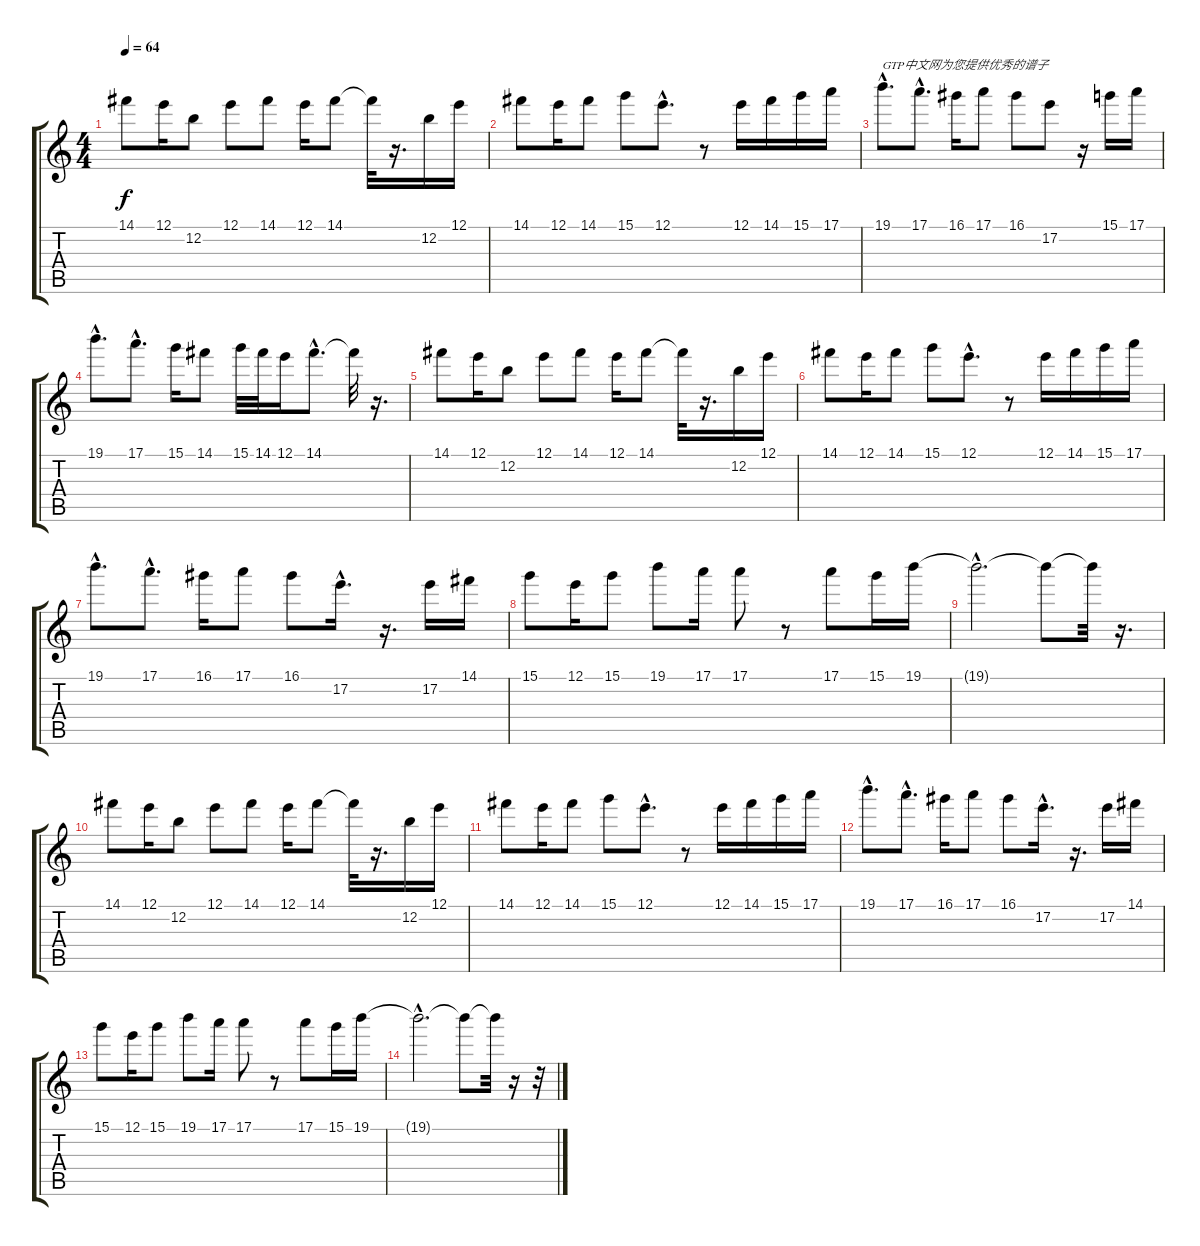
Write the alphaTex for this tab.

\track "" {instrument overdrivenguitar}
\staff {score tabs}
\tuning (E4 B3 G3 D3 A2 E2) {hide}
\ts (4 4)
\tempo 64
\clef g2
\ks c
14.1.8{dy f instrument overdrivenguitar} 12.1.16 12.2.8 12.1.8 14.1.8 12.1.16 14.1.8 14.1{t}.32 r.16{d} 12.2.16 12.1.16 |
14.1.8 12.1.16 14.1.8 15.1.8 12.1{hac}.8{d} r.8 12.1.16 14.1.16 15.1.16 17.1.16 |
19.1{hac}.8{d txt "GTP中文网为您提供优秀的谱子"} 17.1{hac}.8{d} 16.1.16 17.1.8 16.1.8 17.2.8 r.16 15.1.16 17.1.16 |
19.1{hac}.8{d} 17.1{hac}.8{d} 15.1.16 14.1.8 15.1.32 14.1.32 12.1.16 14.1{hac}.8{d} 14.1{t}.32 r.16{d} |
14.1.8 12.1.16 12.2.8 12.1.8 14.1.8 12.1.16 14.1.8 14.1{t}.32 r.16{d} 12.2.16 12.1.16 |
14.1.8 12.1.16 14.1.8 15.1.8 12.1{hac}.8{d} r.8 12.1.16 14.1.16 15.1.16 17.1.16 |
19.1{hac}.8{d} 17.1{hac}.8{d} 16.1.16 17.1.8 16.1.8 17.2{hac}.16{d} r.16{d} 17.2.16 14.1.16 |
15.1.8 12.1.16 15.1.8 19.1.8 17.1.16 17.1.8 r.8 17.1.8 15.1.16 19.1.16 |
19.1{hac t}.2{d} 19.1{t}.8 19.1{t}.32 r.16{d} |
14.1.8 12.1.16 12.2.8 12.1.8 14.1.8 12.1.16 14.1.8 14.1{t}.32 r.16{d} 12.2.16 12.1.16 |
14.1.8 12.1.16 14.1.8 15.1.8 12.1{hac}.8{d} r.8 12.1.16 14.1.16 15.1.16 17.1.16 |
19.1{hac}.8{d} 17.1{hac}.8{d} 16.1.16 17.1.8 16.1.8 17.2{hac}.16{d} r.16{d} 17.2.16 14.1.16 |
15.1.8 12.1.16 15.1.8 19.1.8 17.1.16 17.1.8 r.8 17.1.8 15.1.16 19.1.16 |
19.1{hac t}.2{d} 19.1{t}.8 19.1{t}.32 r.16 r.32
